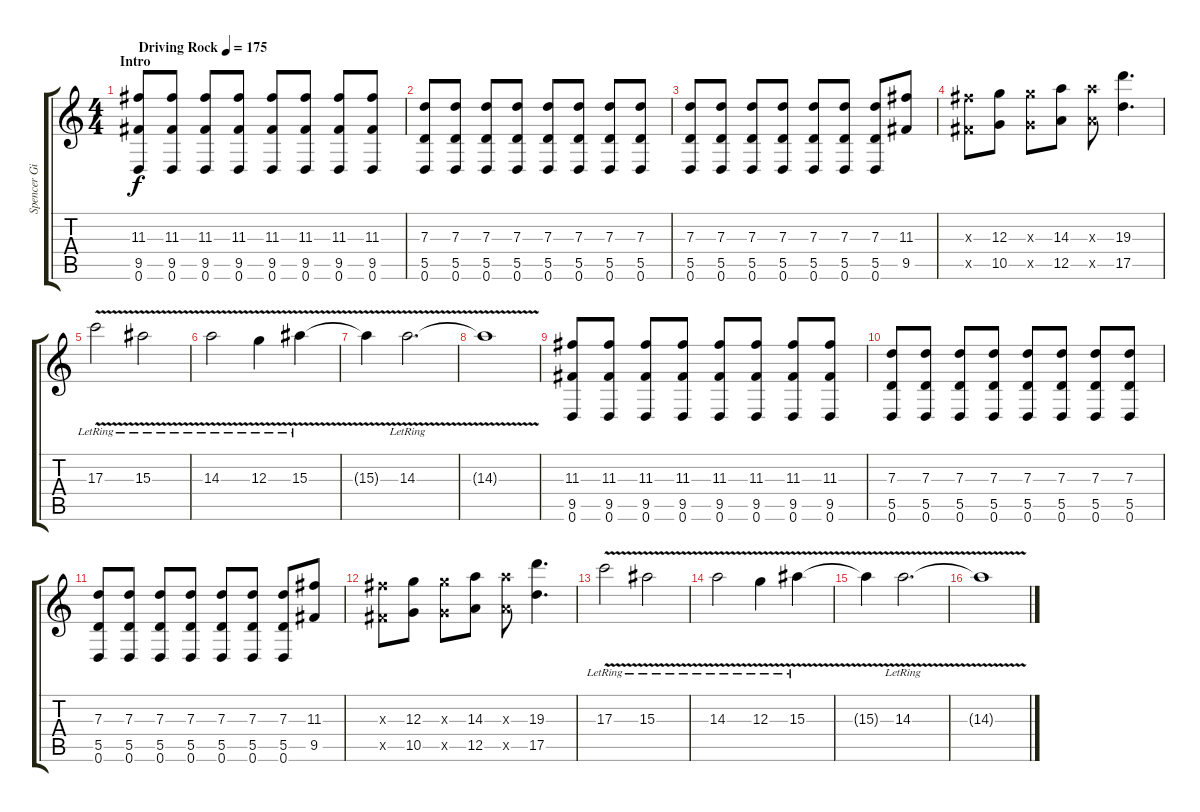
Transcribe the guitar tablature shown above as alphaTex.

\track ("Spencer Gill - Doubled" "Spencer Gi") {instrument overdrivenguitar}
\staff {score tabs}
\tuning (E4 B3 G3 D3 A2 D2) {hide}
\ts (4 4)
\section ("" "Intro")
\tempo (175 "Driving Rock")
\clef g2
\ks c
(11.3 9.5 0.6).8{dy f instrument overdrivenguitar} (11.3 9.5 0.6).8 (11.3 9.5 0.6).8 (11.3 9.5 0.6).8 (11.3 9.5 0.6).8 (11.3 9.5 0.6).8 (11.3 9.5 0.6).8 (11.3 9.5 0.6).8 |
(7.3 5.5 0.6).8 (7.3 5.5 0.6).8 (7.3 5.5 0.6).8 (7.3 5.5 0.6).8 (7.3 5.5 0.6).8 (7.3 5.5 0.6).8 (7.3 5.5 0.6).8 (7.3 5.5 0.6).8 |
(7.3 5.5 0.6).8 (7.3 5.5 0.6).8 (7.3 5.5 0.6).8 (7.3 5.5 0.6).8 (7.3 5.5 0.6).8 (7.3 5.5 0.6).8 (7.3 5.5 0.6).8 (11.3 9.5).8 |
(11.3{x} 9.5{x}).8 (12.3 10.5).8 (12.3{x} 10.5{x}).8 (14.3 12.5).8 (14.3{x} 12.5{x}).8 (19.3 17.5).4{d} |
17.3{v lr}.2 15.3{v lr}.2 |
14.3{v lr}.2 12.3{v lr}.4 15.3{v lr}.4 |
15.3{t}.4 14.3{v lr}.2{d} |
14.3{t}.1 |
(11.3 9.5 0.6).8 (11.3 9.5 0.6).8 (11.3 9.5 0.6).8 (11.3 9.5 0.6).8 (11.3 9.5 0.6).8 (11.3 9.5 0.6).8 (11.3 9.5 0.6).8 (11.3 9.5 0.6).8 |
(7.3 5.5 0.6).8 (7.3 5.5 0.6).8 (7.3 5.5 0.6).8 (7.3 5.5 0.6).8 (7.3 5.5 0.6).8 (7.3 5.5 0.6).8 (7.3 5.5 0.6).8 (7.3 5.5 0.6).8 |
(7.3 5.5 0.6).8 (7.3 5.5 0.6).8 (7.3 5.5 0.6).8 (7.3 5.5 0.6).8 (7.3 5.5 0.6).8 (7.3 5.5 0.6).8 (7.3 5.5 0.6).8 (11.3 9.5).8 |
(11.3{x} 9.5{x}).8 (12.3 10.5).8 (12.3{x} 10.5{x}).8 (14.3 12.5).8 (14.3{x} 12.5{x}).8 (19.3 17.5).4{d} |
17.3{v lr}.2 15.3{v lr}.2 |
14.3{v lr}.2 12.3{v lr}.4 15.3{v lr}.4 |
15.3{t}.4 14.3{v lr}.2{d} |
14.3{t}.1
